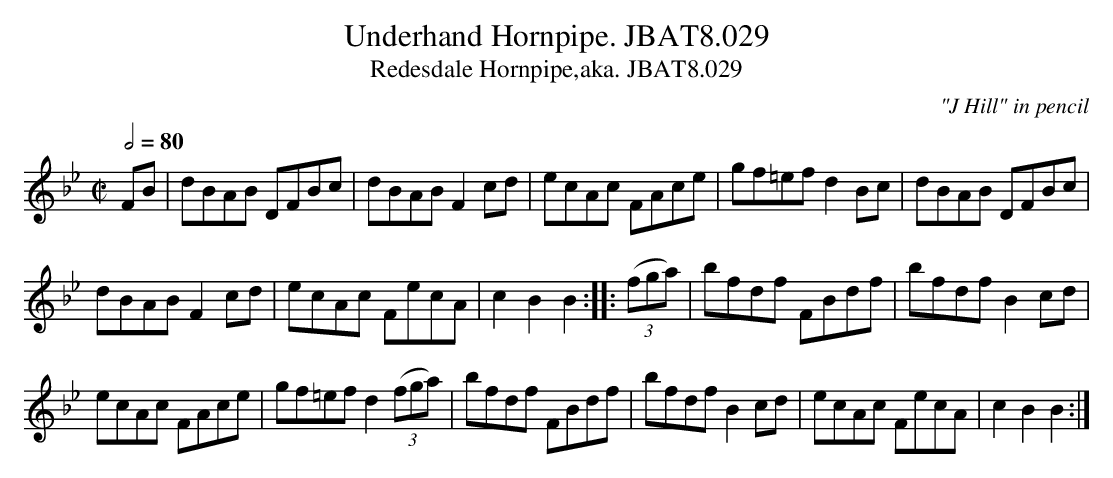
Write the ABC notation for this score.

X:1
T:Underhand Hornpipe. JBAT8.029
T:Redesdale Hornpipe,aka. JBAT8.029
C:"J Hill" in pencil
M:C|
L:1/8
Q:1/2=80
K:Bb
FB|dBAB DFBc|dBABF2 cd|ecAc FAce|gf=ef d2 Bc|dBAB DFBc|
dBABF2 cd|ecAc FecA|c2B2B2::((3fga)|bfdf FBdf|bfdf B2 cd|
ecAc FAce|gf=ef d2 ((3fga)|bfdf FBdf|bfdf B2 cd|ecAc FecA|c2B2B2:|
